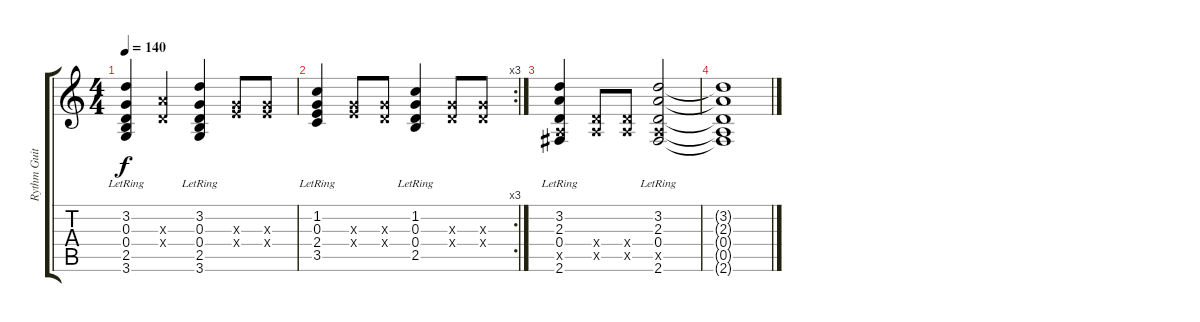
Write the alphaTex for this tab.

\track ("Rythm Guitar" "Rythm Guit") {instrument acousticguitarsteel}
\staff {score tabs}
\tuning (E4 B3 G3 D3 A2 E2) {hide}
\ts (4 4)
\tempo 140
\clef g2
\ks c
(3.2{lr} 0.3{lr} 0.4{lr} 2.5{lr} 3.6{lr}).4{dy f} (2.3{x} 0.4{x}).4 (3.2{lr} 0.3{lr} 0.4{lr} 2.5{lr} 3.6{lr}).4 (0.3{x} 2.4{x}).8 (0.3{x} 2.4{x}).8 |
\rc 3
(1.2{lr} 0.3{lr} 2.4{lr} 3.5{lr}).4 (0.3{x} 2.4{x}).8 (0.3{x} 0.4{x}).8 (1.2{lr} 0.3{lr} 0.4{lr} 2.5{lr}).4 (0.3{x} 0.4{x}).8 (0.3{x} 0.4{x}).8 |
(3.2{lr} 2.3{lr} 0.4{lr} 0.5{x} 2.6{lr}).4 (0.4{x} 0.5{x}).8 (0.4{x} 0.5{x}).8 (3.2{lr} 2.3{lr} 0.4{lr} 0.5{x} 2.6{lr}).2 |
(3.2{t} 2.3{t} 0.4{t} 0.5{t} 2.6{t}).1
